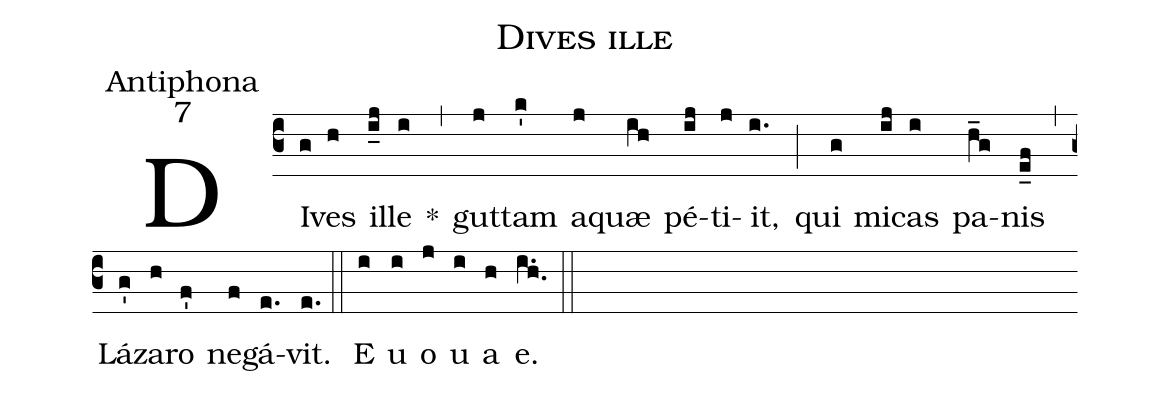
name:Dives ille;
office-part:Antiphona;
mode:7;
%%
(c3) DI(g)ves(h) il(i_j)le(i) *(,) gut(j)tam(k') a(j)quæ(ih) pé(ij)ti(j)it,(i.) (;) qui(g) mi(ij)cas(i) pa(h_g)nis(e_f) (,) Lá(g')za(h)ro(f') ne(f)gá(e.)vit.(e.) (::) E(i) u(i) o(j) u(i) a(h) e.(i.h.) (::)
